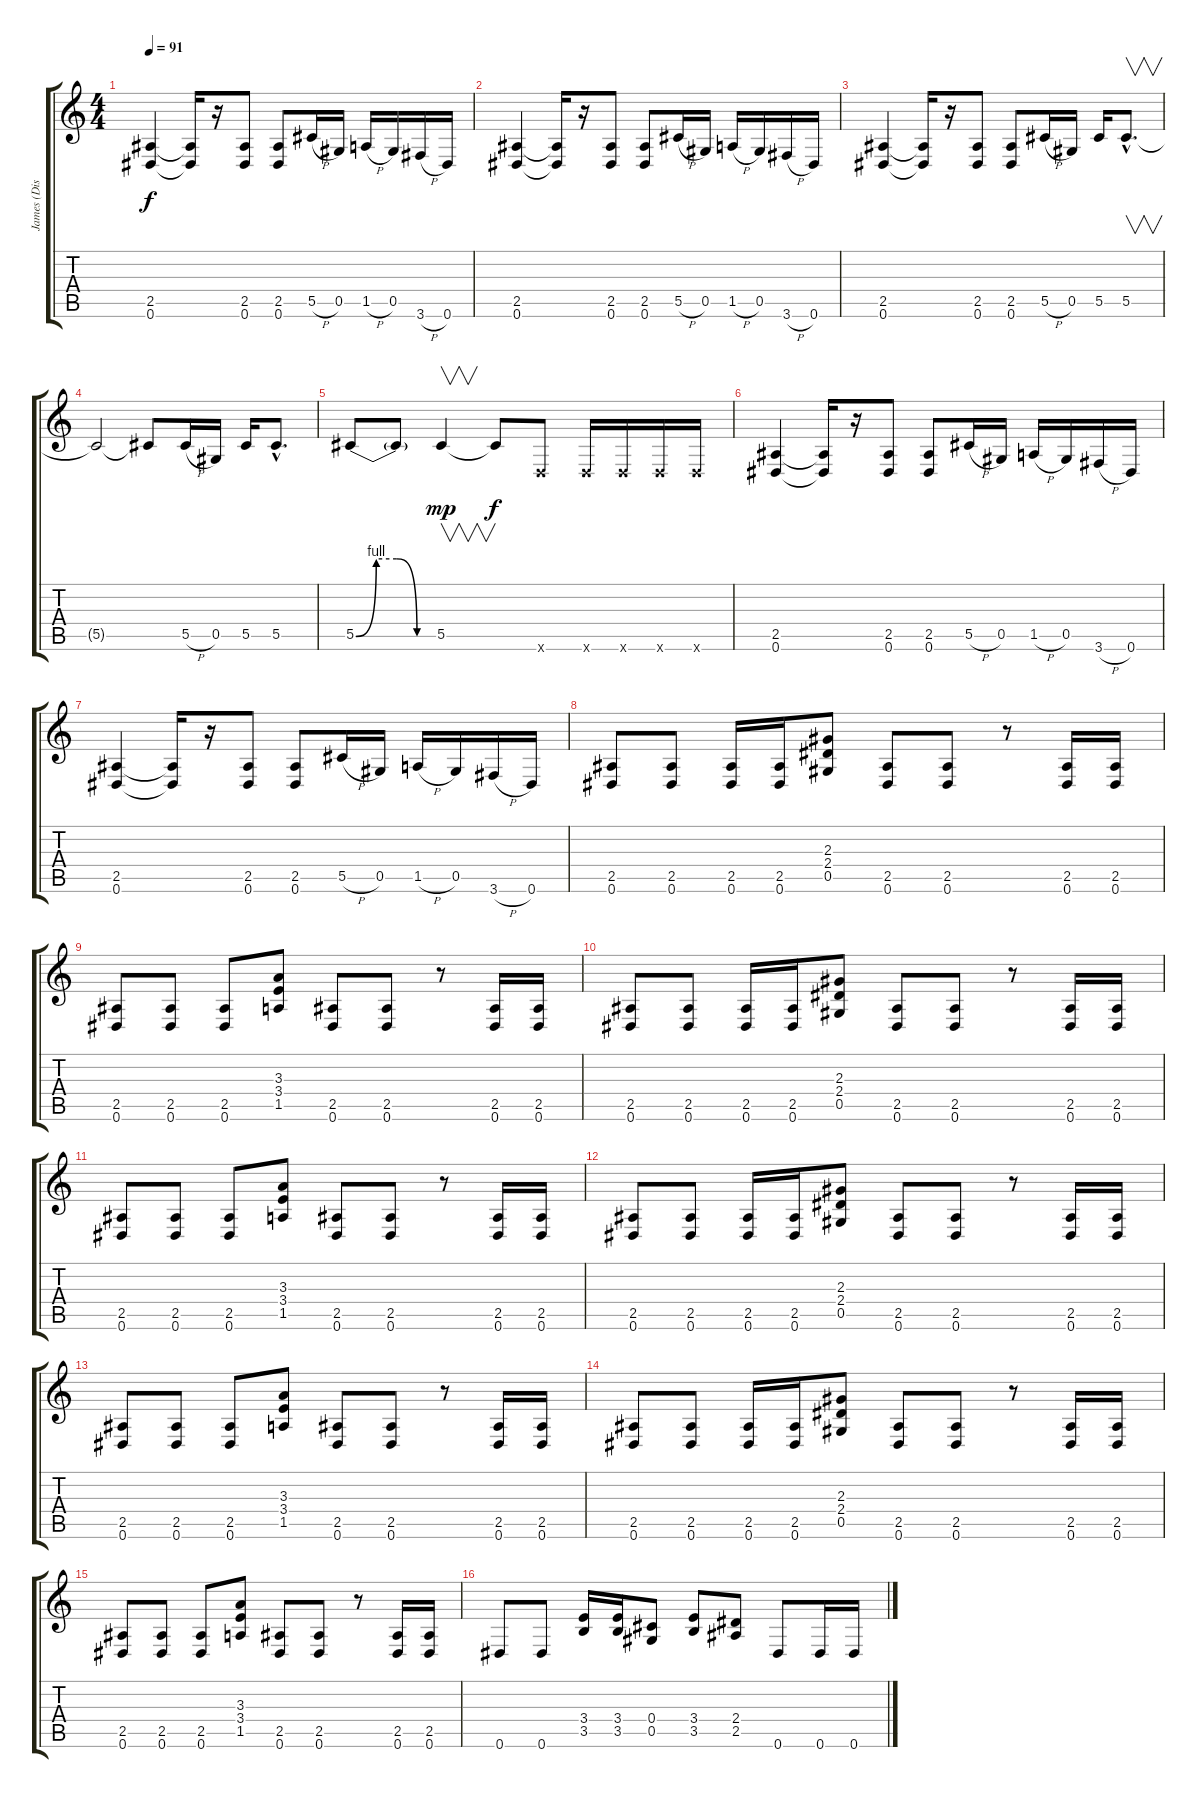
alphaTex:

\track ("James (Disto Guitar)" "James (Dis") {instrument distortionguitar}
\staff {score tabs}
\tuning (Eb4 Bb3 Gb3 Db3 Ab2 Eb2) {hide}
\ts (4 4)
\tempo 91
\clef g2
\ks c
(2.5 0.6).4{dy f} (2.5{t} 0.6{t}).16 r.16 (2.5 0.6).8 (2.5 0.6).8 5.5{h}.16 0.5.16 1.5{h}.16 0.5.16 3.6{h}.16 0.6.16 |
(2.5 0.6).4 (2.5{t} 0.6{t}).16 r.16 (2.5 0.6).8 (2.5 0.6).8 5.5{h}.16 0.5.16 1.5{h}.16 0.5.16 3.6{h}.16 0.6.16 |
(2.5 0.6).4 (2.5{t} 0.6{t}).16 r.16 (2.5 0.6).8 (2.5 0.6).8 5.5{h}.16 0.5.16 5.5.16 5.5{hac}.8{v d} |
5.5{t}.2 5.5{t}.8 5.5{h}.16 0.5.16 5.5.16 5.5{hac}.8{d} |
5.5{be (custom 0 0 15 4 30 4 45 0 60 0)}.8 5.5{t}.8 5.5.4{v dy mp} 5.5{t}.8{dy f} -1.6{x}.8 -1.6{x}.16 -1.6{x}.16 -1.6{x}.16 -1.6{x}.16 |
(2.5 0.6).4 (2.5{t} 0.6{t}).16 r.16 (2.5 0.6).8 (2.5 0.6).8 5.5{h}.16 0.5.16 1.5{h}.16 0.5.16 3.6{h}.16 0.6.16 |
(2.5 0.6).4 (2.5{t} 0.6{t}).16 r.16 (2.5 0.6).8 (2.5 0.6).8 5.5{h}.16 0.5.16 1.5{h}.16 0.5.16 3.6{h}.16 0.6.16 |
(2.5 0.6).8 (2.5 0.6).8 (2.5 0.6).16 (2.5 0.6).16 (2.3 2.4 0.5).8 (2.5 0.6).8 (2.5 0.6).8 r.8 (2.5 0.6).16 (2.5 0.6).16 |
(2.5 0.6).8 (2.5 0.6).8 (2.5 0.6).8 (3.3 3.4 1.5).8 (2.5 0.6).8 (2.5 0.6).8 r.8 (2.5 0.6).16 (2.5 0.6).16 |
(2.5 0.6).8 (2.5 0.6).8 (2.5 0.6).16 (2.5 0.6).16 (2.3 2.4 0.5).8 (2.5 0.6).8 (2.5 0.6).8 r.8 (2.5 0.6).16 (2.5 0.6).16 |
(2.5 0.6).8 (2.5 0.6).8 (2.5 0.6).8 (3.3 3.4 1.5).8 (2.5 0.6).8 (2.5 0.6).8 r.8 (2.5 0.6).16 (2.5 0.6).16 |
(2.5 0.6).8 (2.5 0.6).8 (2.5 0.6).16 (2.5 0.6).16 (2.3 2.4 0.5).8 (2.5 0.6).8 (2.5 0.6).8 r.8 (2.5 0.6).16 (2.5 0.6).16 |
(2.5 0.6).8 (2.5 0.6).8 (2.5 0.6).8 (3.3 3.4 1.5).8 (2.5 0.6).8 (2.5 0.6).8 r.8 (2.5 0.6).16 (2.5 0.6).16 |
(2.5 0.6).8 (2.5 0.6).8 (2.5 0.6).16 (2.5 0.6).16 (2.3 2.4 0.5).8 (2.5 0.6).8 (2.5 0.6).8 r.8 (2.5 0.6).16 (2.5 0.6).16 |
(2.5 0.6).8 (2.5 0.6).8 (2.5 0.6).8 (3.3 3.4 1.5).8 (2.5 0.6).8 (2.5 0.6).8 r.8 (2.5 0.6).16 (2.5 0.6).16 |
0.6.8 0.6.8 (3.4 3.5).16 (3.4 3.5).16 (0.4 0.5).8 (3.4 3.5).8 (2.4 2.5).8 0.6.8 0.6.16 0.6.16
